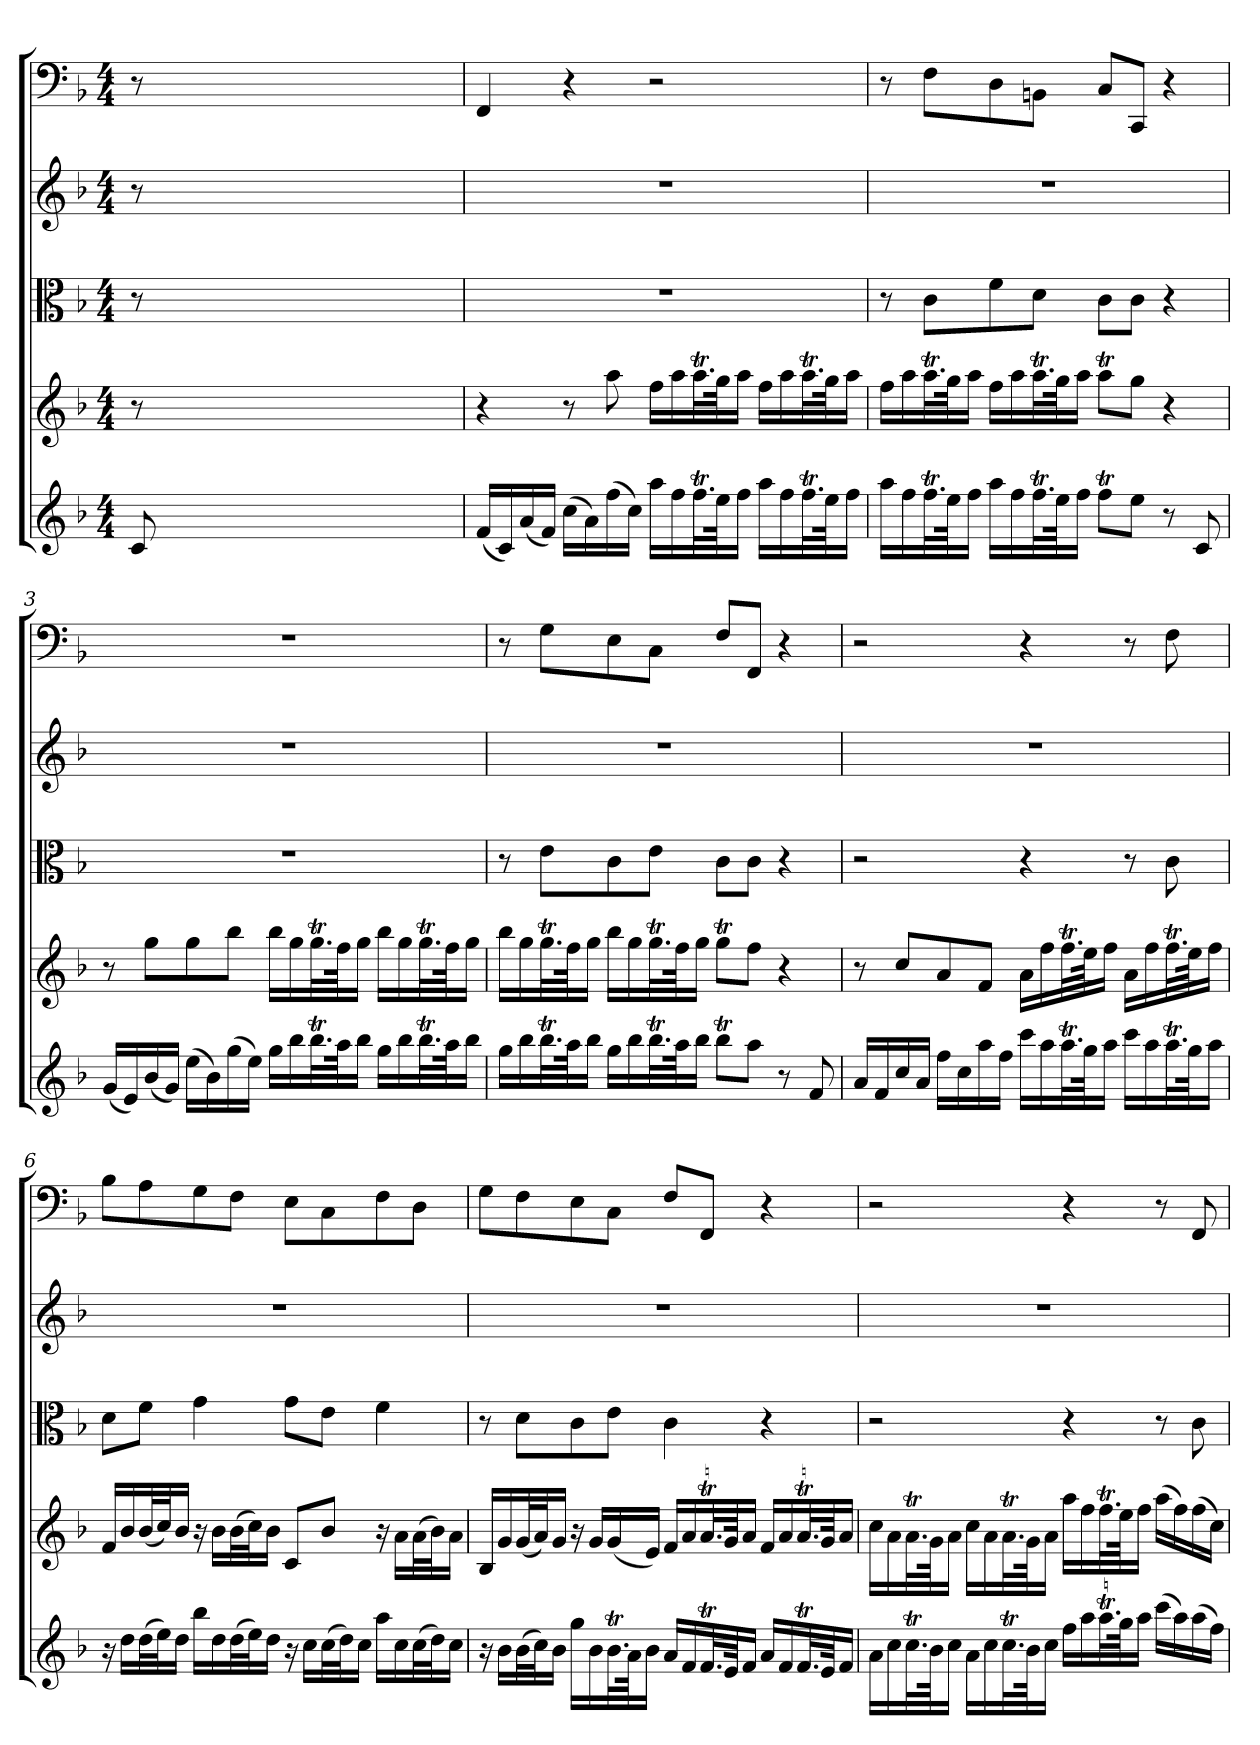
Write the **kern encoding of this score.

**kern	**kern	**kern	**kern	**kern
*part5	*part4	*part3	*part2	*part1
*staff5	*staff4	*staff3	*staff2	*staff1
*clefG2	*clefG2	*clefC3	*clefG2	*clefF4
*k[b-]	*k[b-]	*k[b-]	*k[b-]	*k[b-]
*F:	*F:	*F:	*F:	*F:
*M4/4	*M4/4	*M4/4	*M4/4	*M4/4
=	=	=	=	=
8c/	8r	8r	8r	8r
2ryy	2ryy	2ryy	2ryy	2ryy
64ryy	64ryy	64ryy	64ryy	64ryy
64ryy	64ryy	64ryy	64ryy	64ryy
64ryy	64ryy	64ryy	64ryy	64ryy
64ryy	64ryy	64ryy	64ryy	64ryy
64ryy	64ryy	64ryy	64ryy	64ryy
64ryy	64ryy	64ryy	64ryy	64ryy
64ryy	64ryy	64ryy	64ryy	64ryy
64ryy	64ryy	64ryy	64ryy	64ryy
64ryy	64ryy	64ryy	64ryy	64ryy
64ryy	64ryy	64ryy	64ryy	64ryy
64ryy	64ryy	64ryy	64ryy	64ryy
64ryy	64ryy	64ryy	64ryy	64ryy
64ryy	64ryy	64ryy	64ryy	64ryy
64ryy	64ryy	64ryy	64ryy	64ryy
64ryy	64ryy	64ryy	64ryy	64ryy
64ryy	64ryy	64ryy	64ryy	64ryy
64ryy	64ryy	64ryy	64ryy	64ryy
64ryy	64ryy	64ryy	64ryy	64ryy
64ryy	64ryy	64ryy	64ryy	64ryy
64ryy	64ryy	64ryy	64ryy	64ryy
64ryy	64ryy	64ryy	64ryy	64ryy
64ryy	64ryy	64ryy	64ryy	64ryy
64ryy	64ryy	64ryy	64ryy	64ryy
64ryy	64ryy	64ryy	64ryy	64ryy
=1	=1	=1	=1	=1
(16f/LL	4r	1r	1r	4FF/
16c/)	.	.	.	.
(16a/	.	.	.	.
16f/JJ)	.	.	.	.
(16cc\LL	8r	.	.	4r
16a\)	.	.	.	.
(16ff\	8aa\	.	.	.
16cc\JJ)	.	.	.	.
16aa\LL	16ff\LL	.	.	2r
16ff\	16aa\	.	.	.
32.ffT\L	32.aat\L	.	.	.
64ee\JK	64gg\JK	.	.	.
16ff\JJ	16aa\JJ	.	.	.
16aa\LL	16ff\LL	.	.	.
16ff\	16aa\	.	.	.
32.ffT\L	32.aat\L	.	.	.
64ee\JK	64gg\JK	.	.	.
16ff\JJ	16aa\JJ	.	.	.
=2	=2	=2	=2	=2
16aa\LL	16ff\LL	8r	1r	8r
16ff\	16aa\	.	.	.
32.ffT\L	32.aat\L	8c\L	.	8F\L
64ee\JK	64gg\JK	.	.	.
16ff\JJ	16aa\JJ	.	.	.
16aa\LL	16ff\LL	8f\	.	8D\
16ff\	16aa\	.	.	.
32.ffT\L	32.aat\L	8d\J	.	8BBn\J
64ee\JK	64gg\JK	.	.	.
16ff\JJ	16aa\JJ	.	.	.
8ffT\L	8aat\L	8c\L	.	8C/L
8ee\J	8gg\J	8c\J	.	8CC/J
8r	4r	4r	.	4r
8c/	.	.	.	.
=3	=3	=3	=3	=3
(16g/LL	8r	1r	1r	1r
16e/)	.	.	.	.
(16b-/	8gg\L	.	.	.
16g/JJ)	.	.	.	.
(16ee\LL	8gg\	.	.	.
16b-\)	.	.	.	.
(16gg\	8bb-\J	.	.	.
16ee\JJ)	.	.	.	.
16gg\LL	16bb-\LL	.	.	.
16bb-\	16gg\	.	.	.
32.bb-T\L	32.ggT\L	.	.	.
64aa\JK	64ff\JK	.	.	.
16bb-\JJ	16gg\JJ	.	.	.
16gg\LL	16bb-\LL	.	.	.
16bb-\	16gg\	.	.	.
32.bb-T\L	32.ggT\L	.	.	.
64aa\JK	64ff\JK	.	.	.
16bb-\JJ	16gg\JJ	.	.	.
=4	=4	=4	=4	=4
16gg\LL	16bb-\LL	8r	1r	8r
16bb-\	16gg\	.	.	.
32.bb-T\L	32.ggT\L	8e\L	.	8G\L
64aa\JK	64ff\JK	.	.	.
16bb-\JJ	16gg\JJ	.	.	.
16gg\LL	16bb-\LL	8c\	.	8E\
16bb-\	16gg\	.	.	.
32.bb-T\L	32.ggT\L	8e\J	.	8C\J
64aa\JK	64ff\JK	.	.	.
16bb-\JJ	16gg\JJ	.	.	.
8bb-T\L	8ggT\L	8c\L	.	8F/L
8aa\J	8ff\J	8c\J	.	8FF/J
8r	4r	4r	.	4r
8f/	.	.	.	.
=5	=5	=5	=5	=5
16a/LL	8r	2r	1r	2r
16f/	.	.	.	.
16cc/	8cc/L	.	.	.
16a/JJ	.	.	.	.
16ff\LL	8a/	.	.	.
16cc\	.	.	.	.
16aa\	8f/J	.	.	.
16ff\JJ	.	.	.	.
16ccc\LL	16a\LL	4r	.	4r
16aa\	16ff\	.	.	.
32.aat\L	32.ffT\L	.	.	.
64gg\JK	64ee\JK	.	.	.
16aa\JJ	16ff\JJ	.	.	.
16ccc\LL	16a\LL	8r	.	8r
16aa\	16ff\	.	.	.
32.aat\L	32.ffT\L	8c\	.	8F\
64gg\JK	64ee\JK	.	.	.
16aa\JJ	16ff\JJ	.	.	.
=6	=6	=6	=6	=6
16r	16f/LL	8d\L	1r	8B-\L
16dd\LL	16b-/	.	.	.
(32dd\L	(32b-/L	8f\J	.	8A\
32ee\J)	32cc/J)	.	.	.
16dd\JJ	16b-/JJ	.	.	.
16bb-\LL	16r	4g\	.	8G\
16dd\	16b-\LL	.	.	.
(32dd\L	(32b-\L	.	.	8F\J
32ee\J)	32cc\J)	.	.	.
16dd\JJ	16b-\JJ	.	.	.
16r	8c/L	8g\L	.	8E\L
16cc\LL	.	.	.	.
(32cc\L	8b-/J	8e\J	.	8C\
32dd\J)	.	.	.	.
16cc\JJ	.	.	.	.
16aa\LL	16r	4f\	.	8F\
16cc\	16a\LL	.	.	.
(32cc\L	(32a\L	.	.	8D\J
32dd\J)	32b-\J)	.	.	.
16cc\JJ	16a\JJ	.	.	.
=7	=7	=7	=7	=7
16r	16B-/LL	8r	1r	8G\L
16b-\LL	16g/	.	.	.
(32b-\L	(32g/L	8d\L	.	8F\
32cc\J)	32a/J)	.	.	.
16b-\JJ	16g/JJ	.	.	.
16gg\LL	16r	8c\	.	8E\
16b-\	16g/LL	.	.	.
32.b-T\L	(16g/	8e\J	.	8C\J
64a\JK	.	.	.	.
16b-\JJ	16e/JJ)	.	.	.
16a/LL	16f/LL	4c\	.	8F/L
16f/	16a/	.	.	.
32.fT/L	32.aT/L	.	.	8FF/J
64e/JK	64g/JK	.	.	.
16f/JJ	16a/JJ	.	.	.
16a/LL	16f/LL	4r	.	4r
16f/	16a/	.	.	.
32.fT/L	32.aT/L	.	.	.
64e/JK	64g/JK	.	.	.
16f/JJ	16a/JJ	.	.	.
=8	=8	=8	=8	=8
16a\LL	16cc\LL	2r	1r	2r
16cc\	16a\	.	.	.
32.ccT\L	32.at\L	.	.	.
64b-\JK	64g\JK	.	.	.
16cc\JJ	16a\JJ	.	.	.
16a\LL	16cc\LL	.	.	.
16cc\	16a\	.	.	.
32.ccT\L	32.at\L	.	.	.
64b-\JK	64g\JK	.	.	.
16cc\JJ	16a\JJ	.	.	.
16ff\LL	16aa\LL	4r	.	4r
16aa\	16ff\	.	.	.
32.aaT\L	32.ffT\L	.	.	.
64gg\JK	64ee\JK	.	.	.
16aa\JJ	16ff\JJ	.	.	.
(16ccc\LL	(16aa\LL	8r	.	8r
16aa\)	16ff\)	.	.	.
(16aa\	(16ff\	8c\	.	8FF/
16ff\JJ)	16cc\JJ)	.	.	.
=	=	=	=	=
*-	*-	*-	*-	*-
